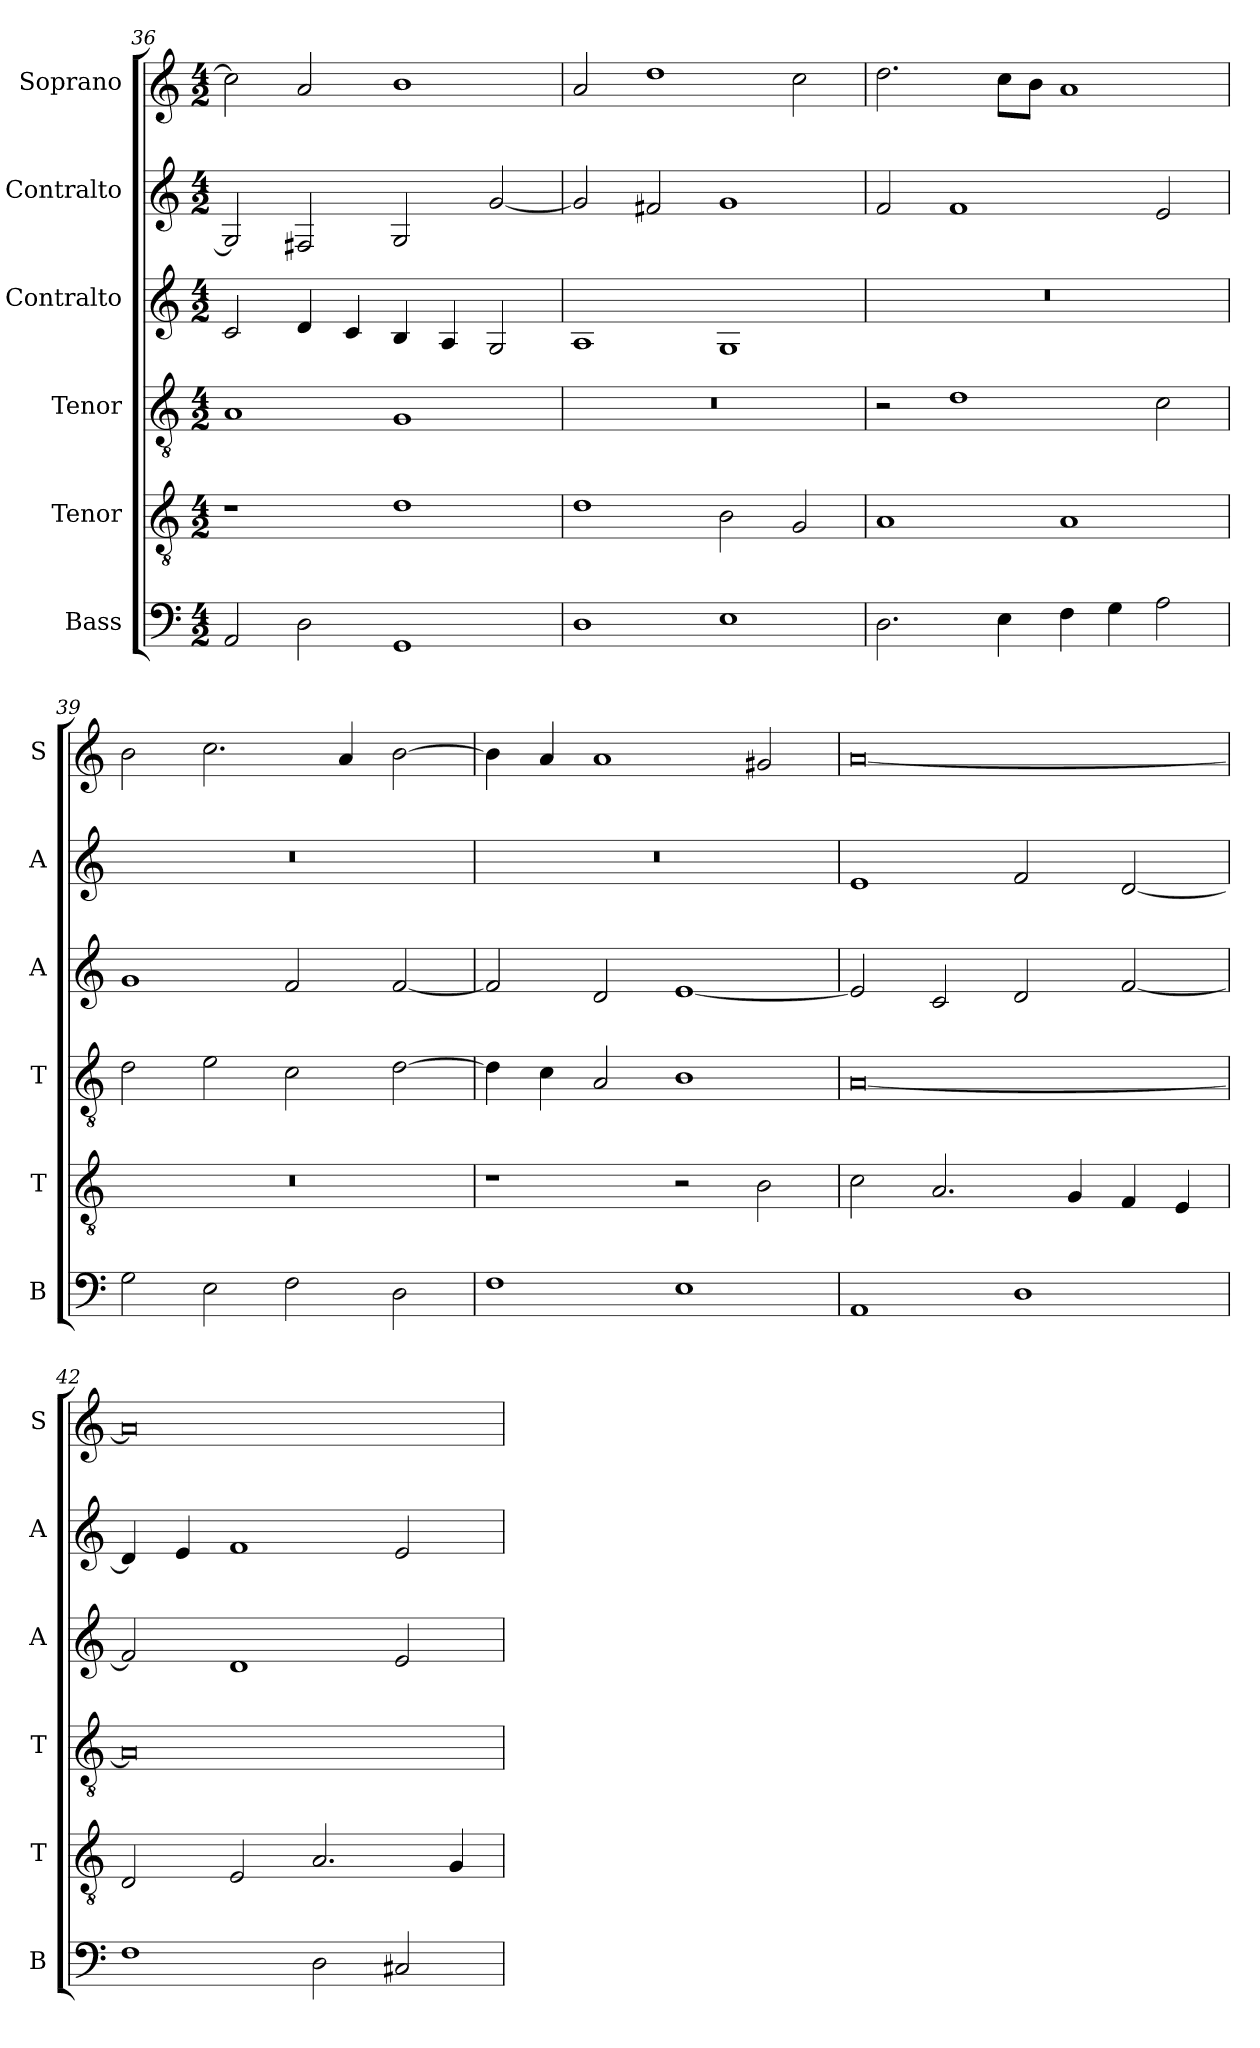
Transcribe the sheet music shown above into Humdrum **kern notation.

**kern	**kern	**kern	**kern	**kern	**kern
*part6	*part5	*part4	*part3	*part2	*part1
*staff6	*staff5	*staff4	*staff3	*staff2	*staff1
*I"Bass	*I"Tenor	*I"Tenor	*I"Contralto	*I"Contralto	*I"Soprano
*I'B	*I'T	*I'T	*I'A	*I'A	*I'S
*clefF4	*clefGv2	*clefGv2	*clefG2	*clefG2	*clefG2
*k[]	*k[]	*k[]	*k[]	*k[]	*k[]
*A:aeo	*A:aeo	*A:aeo	*A:aeo	*A:aeo	*A:aeo
*M4/2	*M4/2	*M4/2	*M4/2	*M4/2	*M4/2
=36	=36	=36	=36	=36	=36
2AA	1r	1A	2c	2G]	2cc]
2D	.	.	4d	2F#X	2a
.	.	.	4c	.	.
1GG	1d	1G	4B	2G	1b
.	.	.	4A	.	.
.	.	.	2G	[2g	.
=37	=37	=37	=37	=37	=37
1D	1d	0r	1A	2g]	2a
.	.	.	.	2f#X	1dd
1E	2B	.	1G	1g	.
.	2G	.	.	.	2cc
=38	=38	=38	=38	=38	=38
2.D	1A	2r	0r	2f	2.dd
.	.	1d	.	1f	.
4E	.	.	.	.	8cc\L
.	.	.	.	.	8b\J
4F	1A	.	.	.	1a
4G	.	.	.	.	.
2A	.	2c	.	2e	.
=39	=39	=39	=39	=39	=39
2G	0r	2d	1g	0r	2b
2E	.	2e	.	.	2.cc
2F	.	2c	2f	.	.
.	.	.	.	.	4a
2D	.	[2d	[2f	.	[2b
=40	=40	=40	=40	=40	=40
1F	1r	4d]	2f]	0r	4b]
.	.	4c	.	.	4a
.	.	2A	2d	.	1a
1E	2r	1B	[1e	.	.
.	2B	.	.	.	2g#X
=41	=41	=41	=41	=41	=41
1AA	2c	[0A	2e]	1e	[0a
.	2.A	.	2c	.	.
1D	.	.	2d	2f	.
.	4G	.	.	.	.
.	4F	.	[2f	[2d	.
.	4E	.	.	.	.
=42	=42	=42	=42	=42	=42
1F	2D	0A]	2f]	4d]	0a]
.	.	.	.	4e	.
.	2E	.	1d	1f	.
2D	2.A	.	.	.	.
2C#X	.	.	2e	2e	.
.	4G	.	.	.	.
=	=	=	=	=	=
*-	*-	*-	*-	*-	*-
